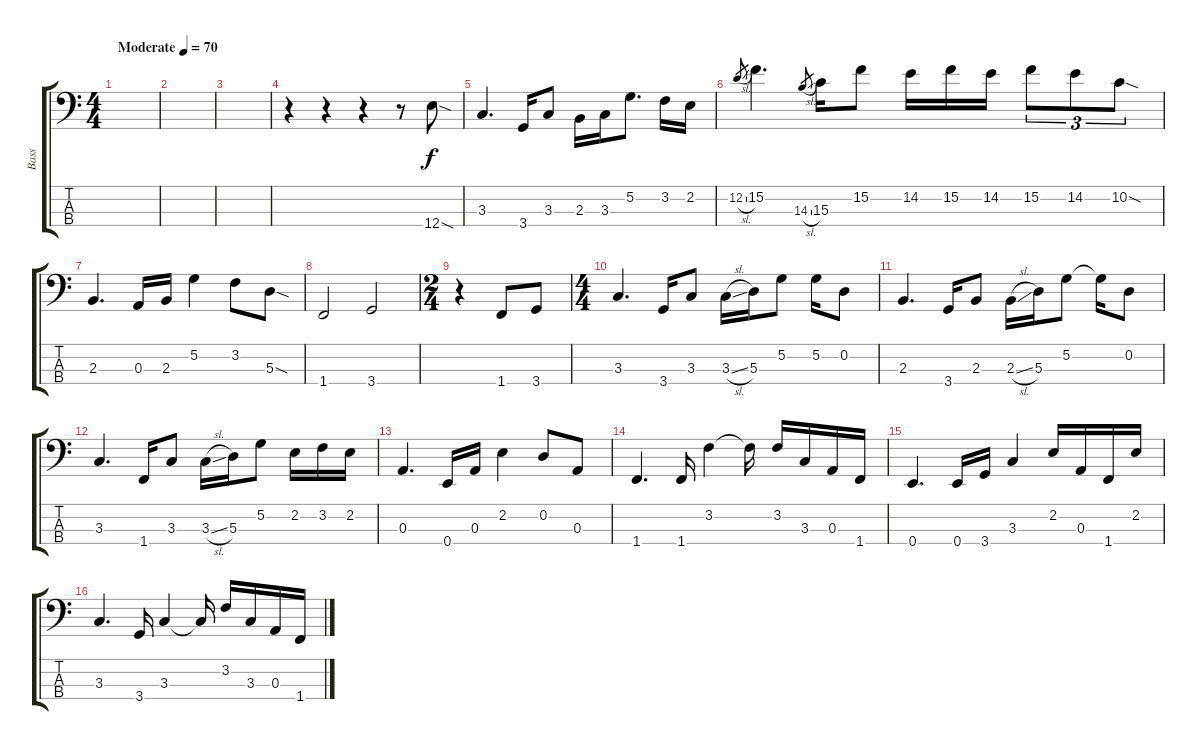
\track ("Bass" "Bass") {instrument electricbassfinger}
\staff {score tabs}
\tuning (G2 D2 A1 E1) {hide}
\ts (4 4)
\tempo (70 "Moderate")
\clef f4
\ks c
|
|
|
r.4 r.4 r.4 r.8 12.4{sod}.8 |
3.3.4{d} 3.4.16 3.3.8 2.3.16 3.3.16 5.2.8{d} 3.2.16 2.2.16 |
12.2{sl}.8{gr} 15.2.4{d} 14.3{sl}.8{gr} 15.3.16 15.2.8 14.2.16 15.2.16 14.2.16 15.2.8{tu (3 2)} 14.2.8{tu (3 2)} 10.2{sod}.8{tu (3 2)} |
2.3.4{d} 0.3.16 2.3.16 5.2.4 3.2.8 5.3{sod}.8 |
1.4.2 3.4.2 |
\ts (2 4)
r.4 1.4.8 3.4.8 |
\ts (4 4)
3.3.4{d} 3.4.16 3.3.8 3.3{sl}.16 5.3.16 5.2.8 5.2.16 0.2.8 |
2.3.4{d} 3.4.16 2.3.8 2.3{sl}.16 5.3.16 5.2.8 5.2{t}.16 0.2.8 |
3.3.4{d} 1.4.16 3.3.8 3.3{sl}.16 5.3.16 5.2.8 2.2.16 3.2.16 2.2.16 |
0.3.4{d} 0.4.16 0.3.16 2.2.4 0.2.8 0.3.8 |
1.4.4{d} 1.4.16 3.2.4 3.2{t}.16 3.2.16 3.3.16 0.3.16 1.4.16 |
0.4.4{d} 0.4.16 3.4.16 3.3.4 2.2.16 0.3.16 1.4.16 2.2.16 |
3.3.4{d} 3.4.16 3.3.4 3.3{t}.16 3.2.16 3.3.16 0.3.16 1.4.16
